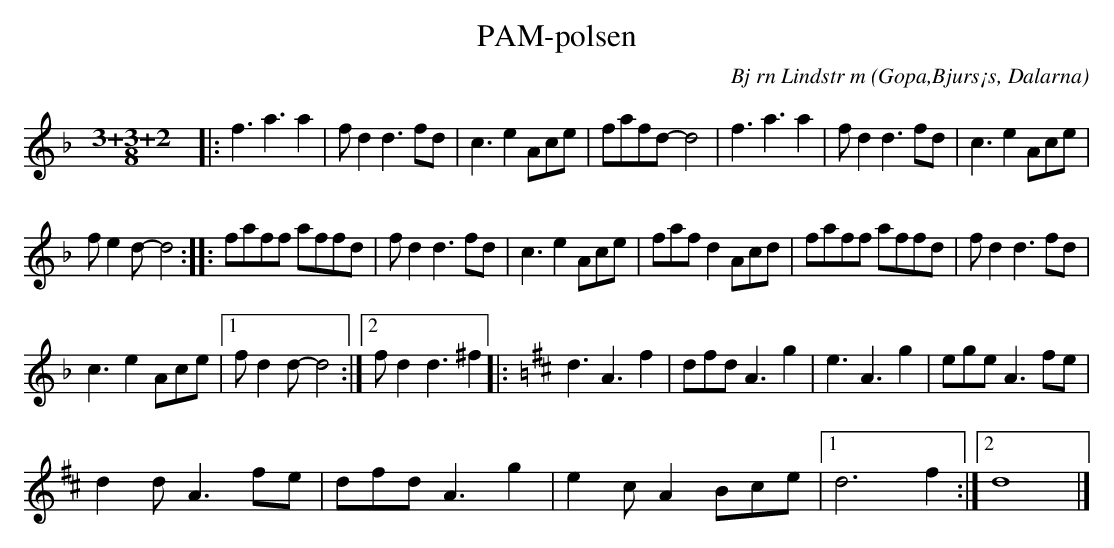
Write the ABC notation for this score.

X:1
T:PAM-polsen
C: Bj rn Lindstr m
O:Gopa,Bjurs¡s, Dalarna
M:3/4
L:1/8
K:Dm, D
[M:3+3+2/8] |: f3 a3 a2 | f d2 d3 fd | c3 e2 Ace | fafd- d4 | f3 a3 a2 | f d2 d3 fd | c3 e2 Ace | %7
 f e2 d- d4 :: faff affd | f d2 d3 fd | c3 e2 Ace | faf d2 Acd | faff affd | f d2 d3 fd | %14
 c3 e2 Ace |1 f d2 d- d4 :|2 f d2 d3 ^f2 |:[K:D] d3 A3 f2 | dfd A3 g2 | e3 A3 g2 | ege A3 fe | %21
 d2 d A3 fe | dfd A3 g2 | e2 c A2 Bce |1 d6 f2 :|2 d8 |] %26
